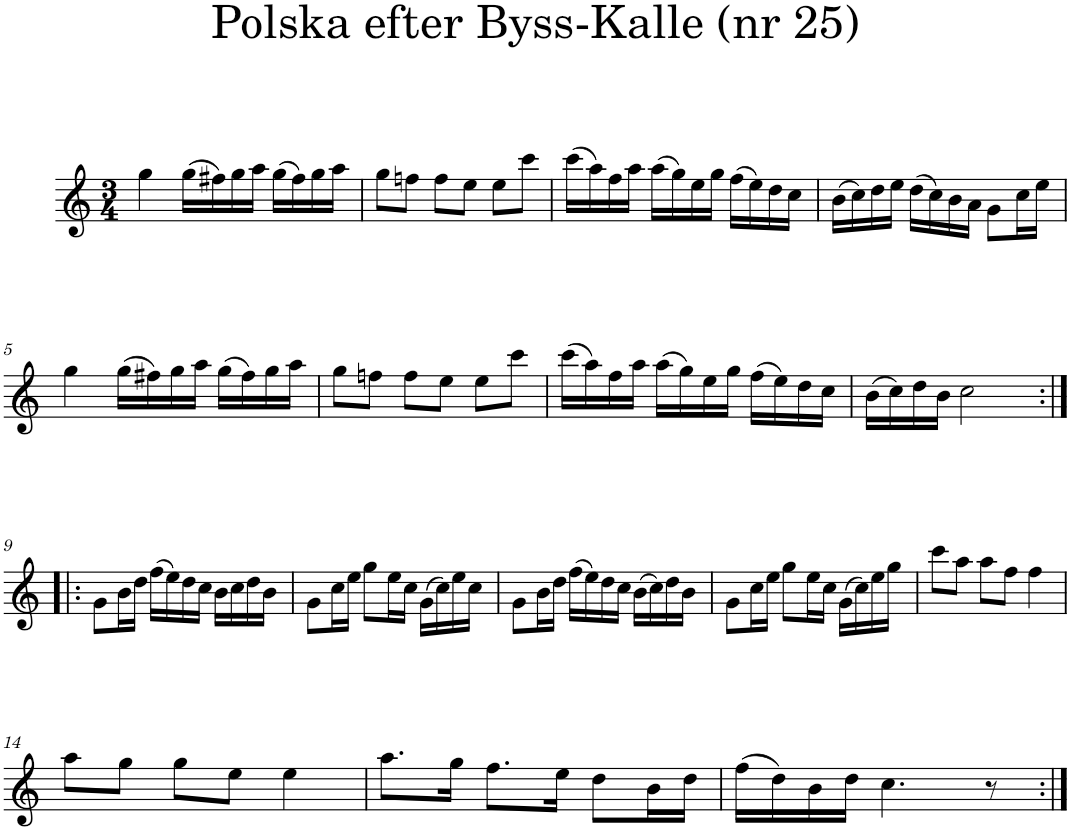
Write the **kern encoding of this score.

**kern
*part1
*staff1
*I"Piano
*I'Pno
*clefG2
*k[]
*M3/4
=1
4gg\
(16gg\LL
16ff#X\)
16gg\
16aa\JJ
(16gg\LL
16ff#\)
16gg\
16aa\JJ
=2
8gg\L
8ffn\J
8ff\L
8ee\J
8ee\L
8ccc\J
=3
(16ccc\LL
16aa\)
16ff\
16aa\JJ
(16aa\LL
16gg\)
16ee\
16gg\JJ
(16ff\LL
16ee\)
16dd\
16cc\JJ
=4
(16b\LL
16cc\)
16dd\
16ee\JJ
(16dd\LL
16cc\)
16b\
16a\JJ
8g\L
16cc\L
16ee\JJ
!!LO:LB:g=z
=5
4gg\
(16gg\LL
16ff#X\)
16gg\
16aa\JJ
(16gg\LL
16ff#\)
16gg\
16aa\JJ
=6
8gg\L
8ffn\J
8ff\L
8ee\J
8ee\L
8ccc\J
=7
(16ccc\LL
16aa\)
16ff\
16aa\JJ
(16aa\LL
16gg\)
16ee\
16gg\JJ
(16ff\LL
16ee\)
16dd\
16cc\JJ
=8
(16b\LL
16cc\)
16dd\
16b\JJ
2cc\
!!LO:LB:g=z
=9:|!|:
8g\L
16b\L
16dd\JJ
(16ff\LL
16ee\)
16dd\
16cc\JJ
16b\LL
16cc\
16dd\
16b\JJ
=10
8g\L
16cc\L
16ee\JJ
8gg\L
16ee\L
16cc\JJ
(16g\LL
16cc\)
16ee\
16cc\JJ
=11
8g\L
16b\L
16dd\JJ
(16ff\LL
16ee\)
16dd\
16cc\JJ
(16b\LL
16cc\)
16dd\
16b\JJ
=12
8g\L
16cc\L
16ee\JJ
8gg\L
16ee\L
16cc\JJ
(16g\LL
16cc\)
16ee\
16gg\JJ
=13
8ccc\L
8aa\J
8aa\L
8ff\J
4ff\
!!LO:LB:g=z
=14
8aa\L
8gg\J
8gg\L
8ee\J
4ee\
=15
8.aa\L
16gg\Jk
8.ff\L
16ee\Jk
8dd\L
16b\L
16dd\JJ
=16
(16ff\LL
16dd\)
16b\
16dd\JJ
4.cc\
8r
=:|!
*-
